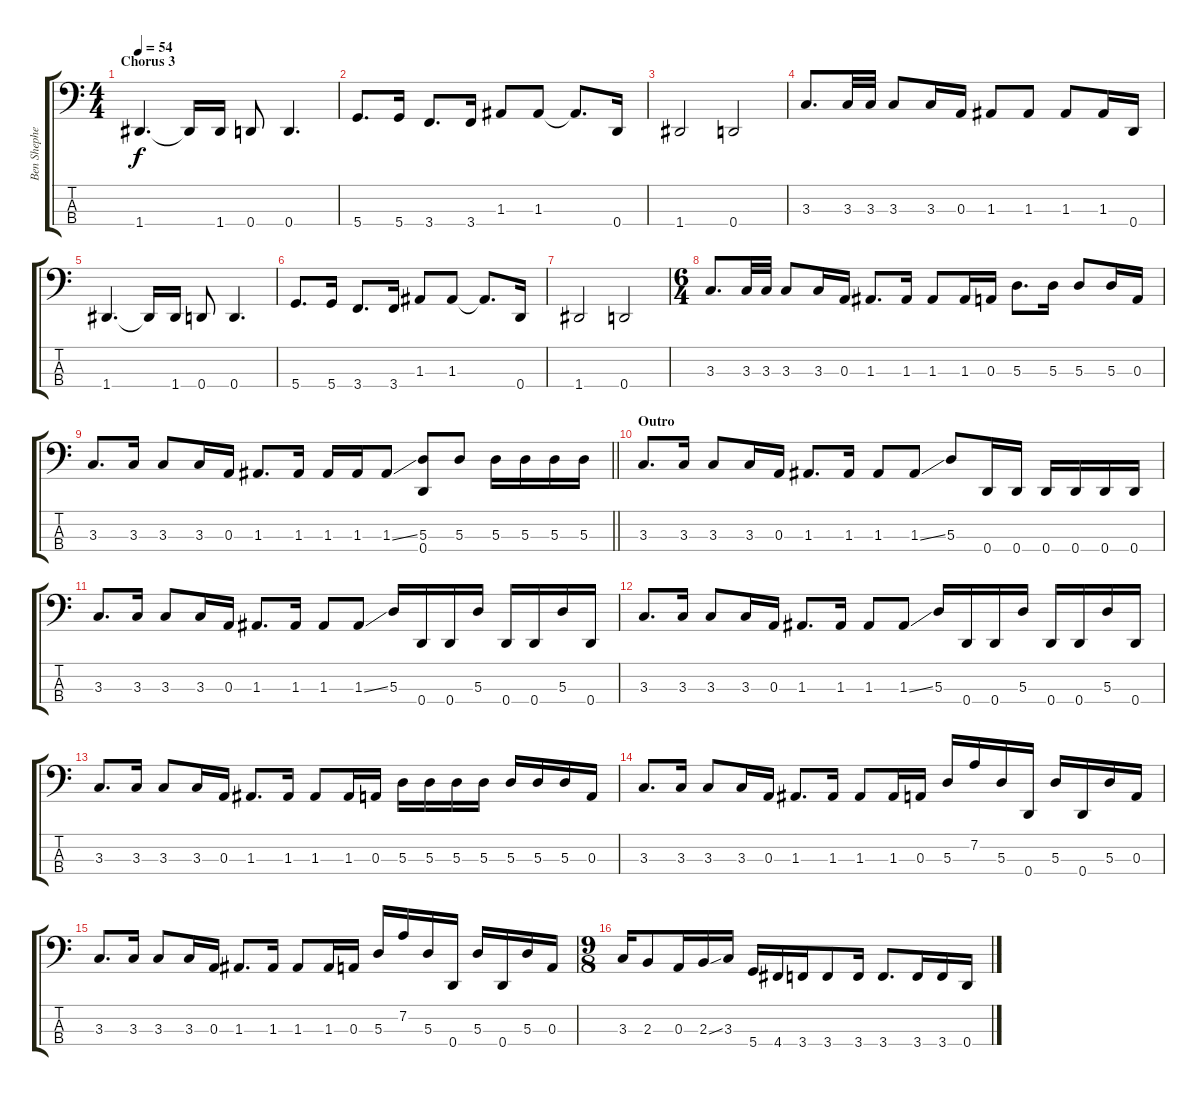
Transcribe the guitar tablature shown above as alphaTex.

\track ("Ben Shepherd" "Ben Shephe") {instrument electricbasspick}
\staff {score tabs}
\tuning (G2 D2 A1 D1) {hide}
\ts (4 4)
\section ("" "Chorus 3")
\tempo 54
\clef f4
\ks c
1.4.4{d dy f} 1.4{t}.16 1.4.16 0.4.8 0.4.4{d} |
5.4.8{d} 5.4.16 3.4.8{d} 3.4.16 1.3.8 1.3.8 1.3{t}.8{d} 0.4.16 |
1.4.2 0.4.2 |
3.3.8{d} 3.3.32 3.3.32 3.3.8 3.3.16 0.3.16 1.3.8 1.3.8 1.3.8 1.3.16 0.4.16 |
1.4.4{d} 1.4{t}.16 1.4.16 0.4.8 0.4.4{d} |
5.4.8{d} 5.4.16 3.4.8{d} 3.4.16 1.3.8 1.3.8 1.3{t}.8{d} 0.4.16 |
1.4.2 0.4.2 |
\ts (6 4)
3.3.8{d} 3.3.32 3.3.32 3.3.8 3.3.16 0.3.16 1.3.8{d} 1.3.16 1.3.8 1.3.16 0.3.16 5.3.8{d} 5.3.16 5.3.8 5.3.16 0.3.16 |
\barLineRight lightlight
3.3.8{d} 3.3.16 3.3.8 3.3.16 0.3.16 1.3.8{d} 1.3.16 1.3.16 1.3.16 1.3{ss}.8 (5.3 0.4).8 5.3.8 5.3.16 5.3.16 5.3.16 5.3.16 |
\section ("" "Outro")
3.3.8{d} 3.3.16 3.3.8 3.3.16 0.3.16 1.3.8{d} 1.3.16 1.3.8 1.3{ss}.8 5.3.8 0.4.16 0.4.16 0.4.16 0.4.16 0.4.16 0.4.16 |
3.3.8{d} 3.3.16 3.3.8 3.3.16 0.3.16 1.3.8{d} 1.3.16 1.3.8 1.3{ss}.8 5.3.16 0.4.16 0.4.16 5.3.16 0.4.16 0.4.16 5.3.16 0.4.16 |
3.3.8{d} 3.3.16 3.3.8 3.3.16 0.3.16 1.3.8{d} 1.3.16 1.3.8 1.3{ss}.8 5.3.16 0.4.16 0.4.16 5.3.16 0.4.16 0.4.16 5.3.16 0.4.16 |
3.3.8{d} 3.3.16 3.3.8 3.3.16 0.3.16 1.3.8{d} 1.3.16 1.3.8 1.3.16 0.3.16 5.3.16 5.3.16 5.3.16 5.3.16 5.3.16 5.3.16 5.3.16 0.3.16 |
3.3.8{d} 3.3.16 3.3.8 3.3.16 0.3.16 1.3.8{d} 1.3.16 1.3.8 1.3.16 0.3.16 5.3.16 7.2.16 5.3.16 0.4.16 5.3.16 0.4.16 5.3.16 0.3.16 |
3.3.8{d} 3.3.16 3.3.8 3.3.16 0.3.16 1.3.8{d} 1.3.16 1.3.8 1.3.16 0.3.16 5.3.16 7.2.16 5.3.16 0.4.16 5.3.16 0.4.16 5.3.16 0.3.16 |
\ts (9 8)
3.3.16 2.3.8 0.3.16 2.3{ss}.16 3.3.16 5.4.16 4.4.16 3.4.16 3.4.8 3.4.16 3.4.8{d} 3.4.16 3.4.16 0.4.16
